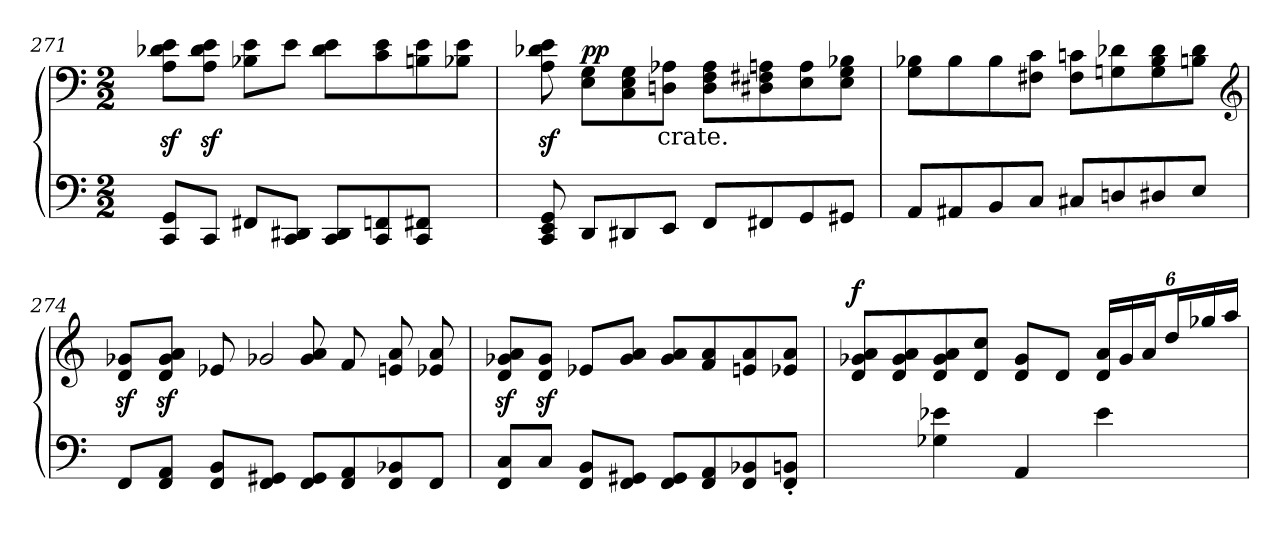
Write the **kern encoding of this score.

**kern	**kern	**text	**dynam
*part1	*part1	*part1	*part1
*staff2	*staff1	*staff1	*staff1/2
*clefF4	*clefF4	*	*
*k[]	*k[]	*	*
*M2/2	*M2/2	*	*
=271	=271	=271	=271
8GG/ 8CC/L	8e\z< 8d-X\z< 8A\z<L	.	.
8CC/J	8e\z< 8d-\z< 8A\z<J	.	.
8FF#X/L	8e\ 8B-X\L	.	.
8DD#X/ 8CC/J	8e\J	.	.
8DD#/ 8CC/L	8e\ 8d-\L	.	.
8FFn/ 8CC/	8e\ 8c\	.	.
8FF#X/ 8CC/J	8e\ 8Bn\	.	.
8ryy	8e\ 8B-X\J	.	.
=272	=272	=272	=272
8GG/ 8EE/ 8CC/	8e\z< 8d-X\z< 8A\z<	.	.
!	!	!	!LO:DY:b
8DD/L	8G\ 8E\L	.	pp
8DD#X/	8G\ 8E\ 8C\	.	.
8EE/J	8A-X\ 8Dn\J	crate.	.
8FF/L	8A-\ 8F\ 8D\L	.	.
8FF#X/	8An\ 8F#X\ 8D#X\	.	.
8GG/	8A\ 8E\	.	.
8GG#X/J	8B-X\ 8G\ 8E\J	.	.
!!LO:LB:g=z
=273	=273	=273	=273
8AA/L	8B-X\ 8G\L	.	.
8AA#X/	8B-\	.	.
8BB/	8B-\	.	.
8C/J	8c\ 8F#X\J	.	.
8C#X/L	8cn\ 8F#\L	.	.
8Dn/	8d-X\ 8Gn\	.	.
8D#X/	8d-\ 8B-\ 8G\	.	.
8E/J	8d-\ 8Bn\J	.	.
*	*clefG2	*	*
=274	=274	=274	=274
8FF/L	8g-X/z< 8d/z<L	.	.
8AA/ 8FF/J	8a/z< 8g-/z< 8d/z<J	.	.
8BB/ 8FF/L	8e-X/L	.	.
!	!LO:N:vis=2	!	!
8GG#X/ 8FF/J	8g-X/	.	.
8GG#/ 8FF/L	8a/ 8g-/L	.	.
8AA/ 8FF/	8f/	.	.
8BB-X/ 8FF/	8a/ 8en/	.	.
8FF/J	8a/ 8e-X/J	.	.
=275	=275	=275	=275
8C/ 8FF/L	8a/z< 8g-X/z< 8d/z<L	.	.
8C/J	8g-/z< 8d/z<J	.	.
8BB/ 8FF/L	8e-X/L	.	.
8GG#X/ 8FF/J	8a/ 8g-/J	.	.
8GG#/ 8FF/L	8a/ 8g-/L	.	.
8AA/ 8FF/	8a/ 8f/	.	.
8BB-X/ 8FF/	8a/ 8en/	.	.
8BBn/' 8FF/'J	8a/ 8e-X/J	.	.
!!LO:LB:g=z
=276	=276	=276	=276
!	!	!	!LO:DY:b
4ryy	8a/ 8g-X/ 8d/L	.	f
.	8a/ 8g-/ 8d/	.	.
4e-X\ 4G-X\	8a/ 8g-/ 8d/	.	.
.	8cc/ 8d/J	.	.
4AA/	8g-/ 8d/L	.	.
.	8d/J	.	.
4e-\	24a/ 24d/LL	.	.
.	24g-/	.	.
.	24a/J	.	.
.	24dd/L	.	.
.	24gg-X/	.	.
.	24aa/JJ	.	.
=	=	=	=
*-	*-	*-	*-
